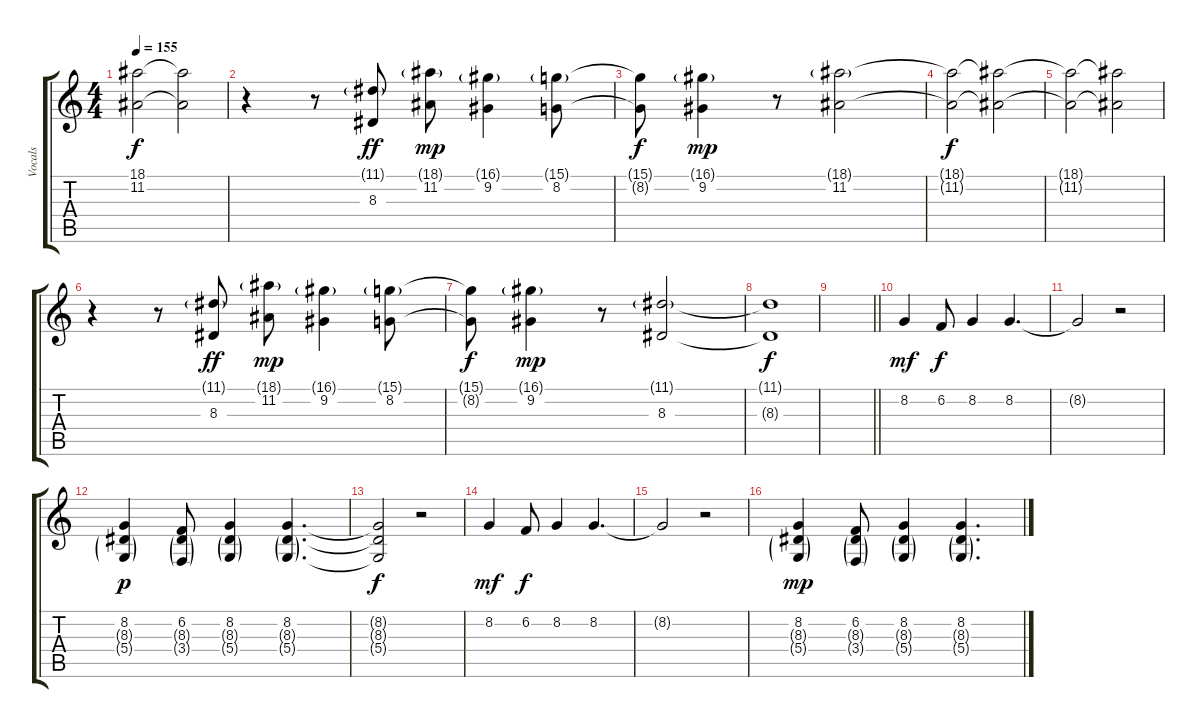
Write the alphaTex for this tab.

\track ("Vocals" "Vocals") {instrument stringensemble1}
\staff {score tabs}
\tuning (E4 B3 G3 D3 A2 E2) {hide}
\ts (4 4)
\tempo 155
\clef g2
\ks c
(18.1{t} 11.2{t}).2{dy f} (18.1{t} 11.2{t}).2 |
r.4 r.8 (11.1{g} 8.3).8{dy ff} (18.1{g} 11.2).8{dy mp} (16.1{g} 9.2).4 (15.1{g} 8.2).8 |
(15.1{t} 8.2{t}).8{dy f} (16.1{g} 9.2).4{dy mp} r.8 (18.1{g} 11.2).2 |
(18.1{t} 11.2{t}).2{dy f} (18.1{t} 11.2{t}).2 |
(18.1{t} 11.2{t}).2 (18.1{t} 11.2{t}).2 |
r.4 r.8 (11.1{g} 8.3).8{dy ff} (18.1{g} 11.2).8{dy mp} (16.1{g} 9.2).4 (15.1{g} 8.2).8 |
(15.1{t} 8.2{t}).8{dy f} (16.1{g} 9.2).4{dy mp} r.8 (11.1{g} 8.3).2 |
(11.1{t} 8.3{t}).1{dy f} |
\barLineRight lightlight
|
8.2.4{dy mf} 6.2.8{dy f} 8.2.4 8.2.4{d} |
8.2{t}.2 r.2 |
(8.2 8.3{g} 5.4{g}).4{dy p} (6.2 8.3{g} 3.4{g}).8 (8.2 8.3{g} 5.4{g}).4 (8.2 8.3{g} 5.4{g}).4{d} |
(8.2{t} 8.3{t} 5.4{t}).2{dy f} r.2 |
8.2.4{dy mf} 6.2.8{dy f} 8.2.4 8.2.4{d} |
8.2{t}.2 r.2 |
(8.2 8.3{g} 5.4{g}).4{dy mp} (6.2 8.3{g} 3.4{g}).8 (8.2 8.3{g} 5.4{g}).4 (8.2 8.3{g} 5.4{g}).4{d}
